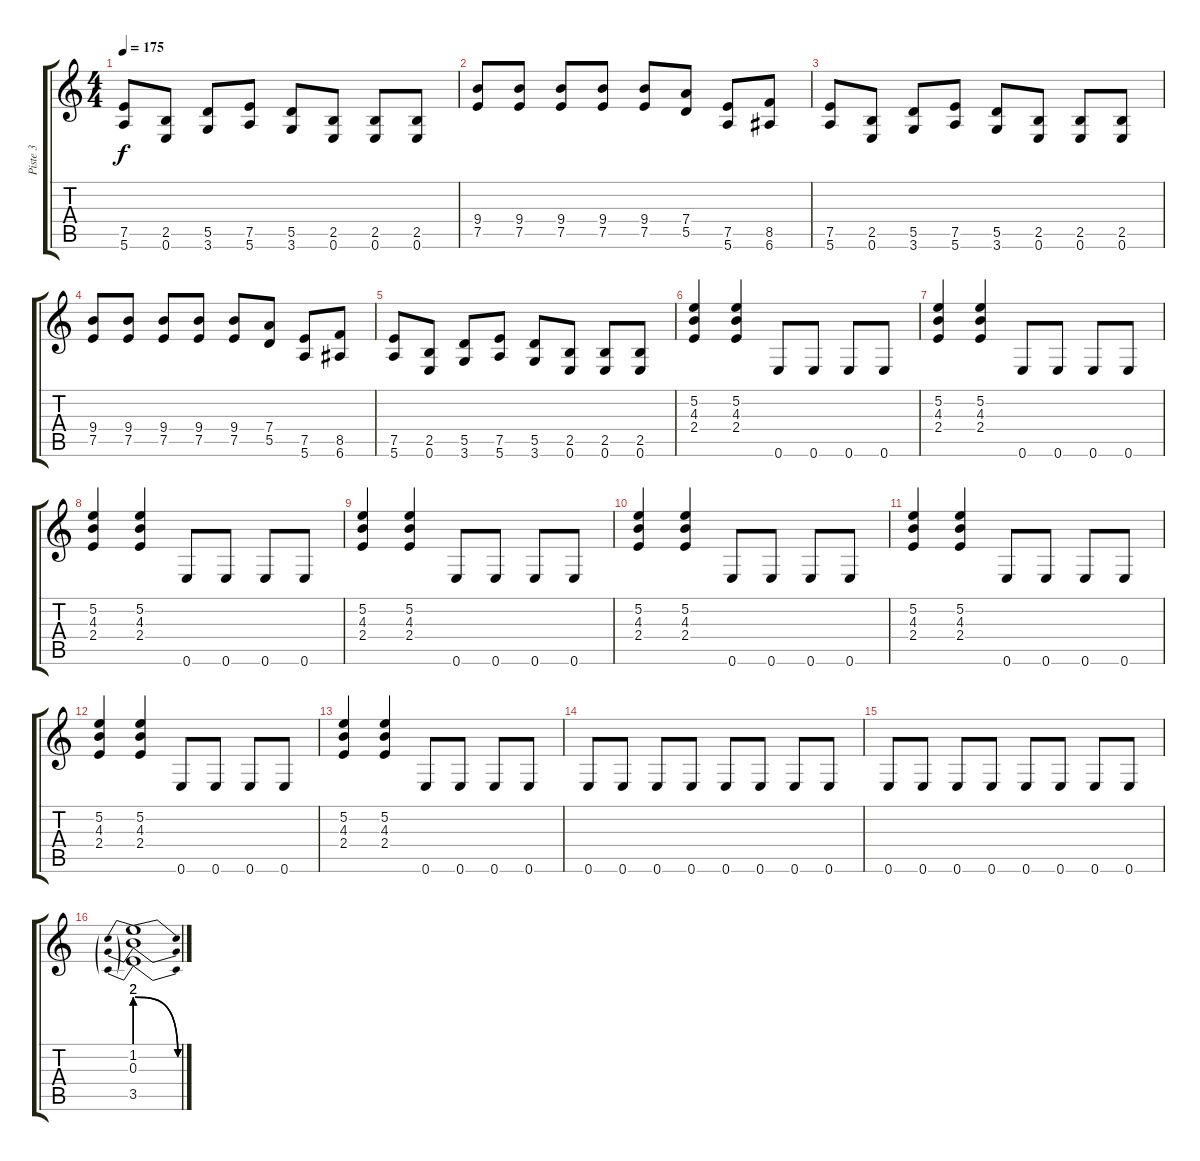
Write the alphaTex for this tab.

\track ("Piste 3" "Piste 3") {instrument distortionguitar}
\staff {score tabs}
\tuning (E4 B3 G3 D3 A2 E2) {hide}
\ts (4 4)
\tempo 175
\clef g2
\ks c
(7.5 5.6).8{dy f} (2.5 0.6).8 (5.5 3.6).8 (7.5 5.6).8 (5.5 3.6).8 (2.5 0.6).8 (2.5 0.6).8 (2.5 0.6).8 |
(9.4 7.5).8 (9.4 7.5).8 (9.4 7.5).8 (9.4 7.5).8 (9.4 7.5).8 (7.4 5.5).8 (7.5 5.6).8 (8.5 6.6).8 |
(7.5 5.6).8 (2.5 0.6).8 (5.5 3.6).8 (7.5 5.6).8 (5.5 3.6).8 (2.5 0.6).8 (2.5 0.6).8 (2.5 0.6).8 |
(9.4 7.5).8 (9.4 7.5).8 (9.4 7.5).8 (9.4 7.5).8 (9.4 7.5).8 (7.4 5.5).8 (7.5 5.6).8 (8.5 6.6).8 |
(7.5 5.6).8 (2.5 0.6).8 (5.5 3.6).8 (7.5 5.6).8 (5.5 3.6).8 (2.5 0.6).8 (2.5 0.6).8 (2.5 0.6).8 |
(5.2 4.3 2.4).4 (5.2 4.3 2.4).4 0.6.8 0.6.8 0.6.8 0.6.8 |
(5.2 4.3 2.4).4 (5.2 4.3 2.4).4 0.6.8 0.6.8 0.6.8 0.6.8 |
(5.2 4.3 2.4).4 (5.2 4.3 2.4).4 0.6.8 0.6.8 0.6.8 0.6.8 |
(5.2 4.3 2.4).4 (5.2 4.3 2.4).4 0.6.8 0.6.8 0.6.8 0.6.8 |
(5.2 4.3 2.4).4 (5.2 4.3 2.4).4 0.6.8 0.6.8 0.6.8 0.6.8 |
(5.2 4.3 2.4).4 (5.2 4.3 2.4).4 0.6.8 0.6.8 0.6.8 0.6.8 |
(5.2 4.3 2.4).4 (5.2 4.3 2.4).4 0.6.8 0.6.8 0.6.8 0.6.8 |
(5.2 4.3 2.4).4 (5.2 4.3 2.4).4 0.6.8 0.6.8 0.6.8 0.6.8 |
0.6.8 0.6.8 0.6.8 0.6.8 0.6.8 0.6.8 0.6.8 0.6.8 |
0.6.8 0.6.8 0.6.8 0.6.8 0.6.8 0.6.8 0.6.8 0.6.8 |
(1.2{be (prebendrelease 0 8 60 0)} 0.3{be (prebendrelease 0 8 60 0)} 3.5{be (prebendrelease 0 8 60 0)}).1
